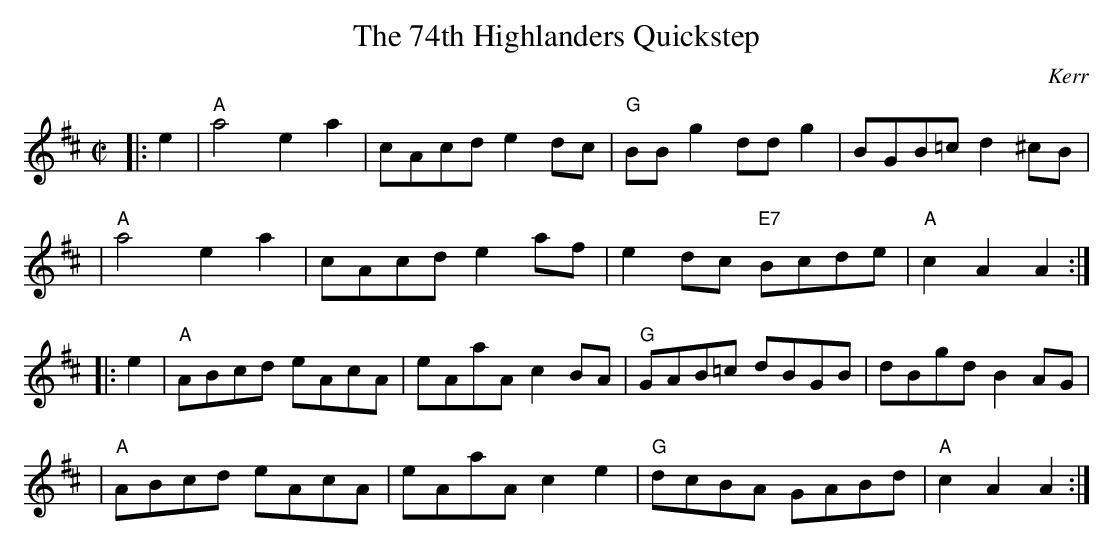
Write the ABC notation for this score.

X:1
T: The 74th Highlanders Quickstep
O: Kerr
M: C|
L: 1/8
K: AMix
|: e2 | "A"a4 e2a2 | cAcd e2dc | "G"BBg2 ddg2 | BGB=c d2^cB |
      | "A"a4 e2a2 | cAcd e2af  | e2dc "E7"Bcde | "A"c2A2 A2 :|
|: e2 | "A"ABcd eAcA | eAaA c2BA | "G"GAB=c dBGB | dBgd B2AG |
      | "A"ABcd eAcA | eAaA c2e2 | "G"dcBA GABd | "A"c2A2 A2 :|
